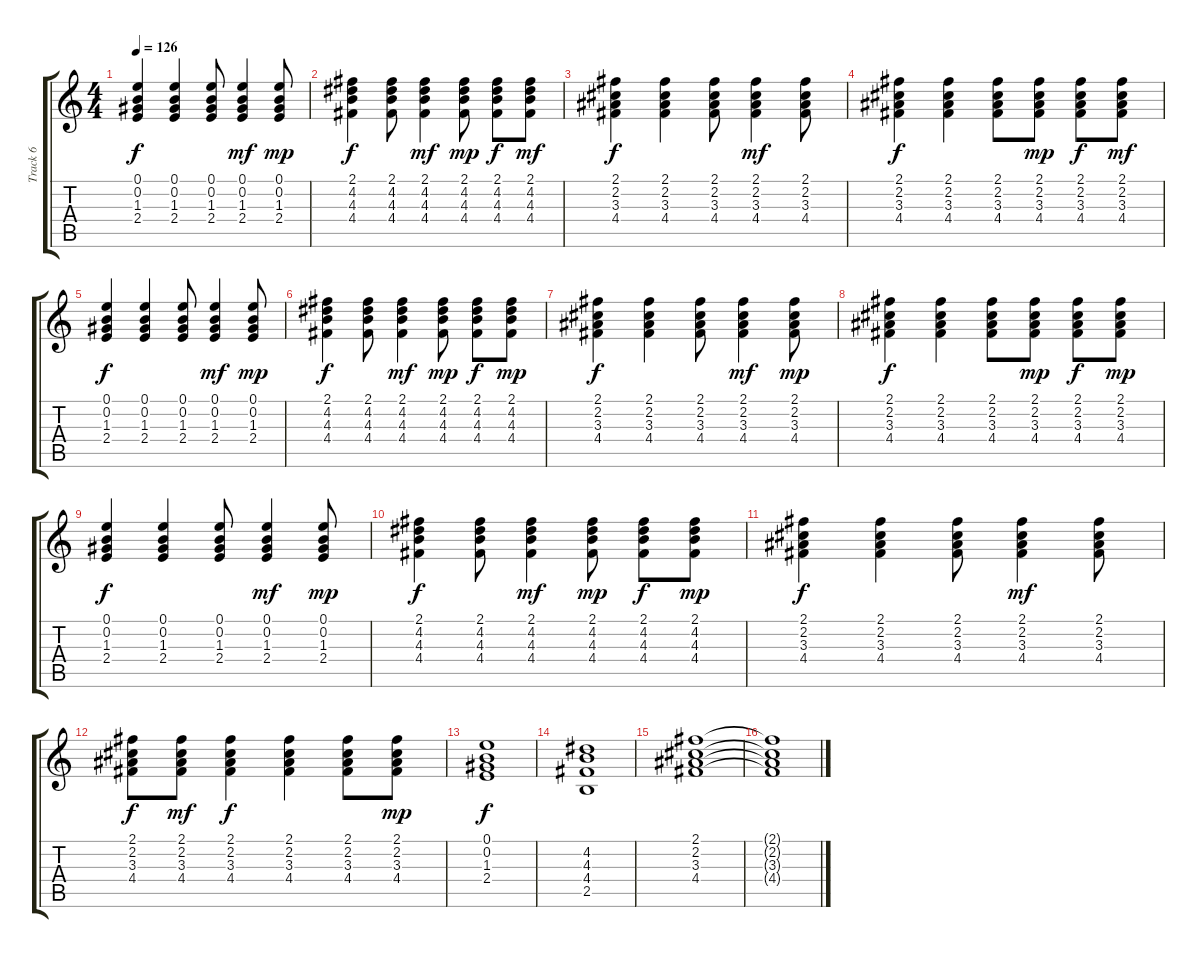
\track ("Track 6" "Track 6") {instrument acousticguitarsteel}
\staff {score tabs}
\tuning (E4 B3 G3 D3 A2 E2) {hide}
\ts (4 4)
\tempo 126
\clef g2
\ks c
(0.1 0.2 1.3 2.4).4{dy f} (0.1 0.2 1.3 2.4).4 (0.1 0.2 1.3 2.4).8 (0.1 0.2 1.3 2.4).4{dy mf} (0.1 0.2 1.3 2.4).8{dy mp} |
(2.1 4.2 4.3 4.4).4{dy f} (2.1 4.2 4.3 4.4).8 (2.1 4.2 4.3 4.4).4{dy mf} (2.1 4.2 4.3 4.4).8{dy mp} (2.1 4.2 4.3 4.4).8{dy f} (2.1 4.2 4.3 4.4).8{dy mf} |
(2.1 2.2 3.3 4.4).4{dy f} (2.1 2.2 3.3 4.4).4 (2.1 2.2 3.3 4.4).8 (2.1 2.2 3.3 4.4).4{dy mf} (2.1 2.2 3.3 4.4).8 |
(2.1 2.2 3.3 4.4).4{dy f} (2.1 2.2 3.3 4.4).4 (2.1 2.2 3.3 4.4).8 (2.1 2.2 3.3 4.4).8{dy mp} (2.1 2.2 3.3 4.4).8{dy f} (2.1 2.2 3.3 4.4).8{dy mf} |
(0.1 0.2 1.3 2.4).4{dy f} (0.1 0.2 1.3 2.4).4 (0.1 0.2 1.3 2.4).8 (0.1 0.2 1.3 2.4).4{dy mf} (0.1 0.2 1.3 2.4).8{dy mp} |
(2.1 4.2 4.3 4.4).4{dy f} (2.1 4.2 4.3 4.4).8 (2.1 4.2 4.3 4.4).4{dy mf} (2.1 4.2 4.3 4.4).8{dy mp} (2.1 4.2 4.3 4.4).8{dy f} (2.1 4.2 4.3 4.4).8{dy mp} |
(2.1 2.2 3.3 4.4).4{dy f} (2.1 2.2 3.3 4.4).4 (2.1 2.2 3.3 4.4).8 (2.1 2.2 3.3 4.4).4{dy mf} (2.1 2.2 3.3 4.4).8{dy mp} |
(2.1 2.2 3.3 4.4).4{dy f} (2.1 2.2 3.3 4.4).4 (2.1 2.2 3.3 4.4).8 (2.1 2.2 3.3 4.4).8{dy mp} (2.1 2.2 3.3 4.4).8{dy f} (2.1 2.2 3.3 4.4).8{dy mp} |
(0.1 0.2 1.3 2.4).4{dy f} (0.1 0.2 1.3 2.4).4 (0.1 0.2 1.3 2.4).8 (0.1 0.2 1.3 2.4).4{dy mf} (0.1 0.2 1.3 2.4).8{dy mp} |
(2.1 4.2 4.3 4.4).4{dy f} (2.1 4.2 4.3 4.4).8 (2.1 4.2 4.3 4.4).4{dy mf} (2.1 4.2 4.3 4.4).8{dy mp} (2.1 4.2 4.3 4.4).8{dy f} (2.1 4.2 4.3 4.4).8{dy mp} |
(2.1 2.2 3.3 4.4).4{dy f} (2.1 2.2 3.3 4.4).4 (2.1 2.2 3.3 4.4).8 (2.1 2.2 3.3 4.4).4{dy mf} (2.1 2.2 3.3 4.4).8 |
(2.1 2.2 3.3 4.4).8{dy f} (2.1 2.2 3.3 4.4).8{dy mf} (2.1 2.2 3.3 4.4).4{dy f} (2.1 2.2 3.3 4.4).4 (2.1 2.2 3.3 4.4).8 (2.1 2.2 3.3 4.4).8{dy mp} |
(0.1 0.2 1.3 2.4).1{dy f} |
(4.2 4.3 4.4 2.5).1 |
(2.1 2.2 3.3 4.4).1 |
(2.1{t} 2.2{t} 3.3{t} 4.4{t}).1
